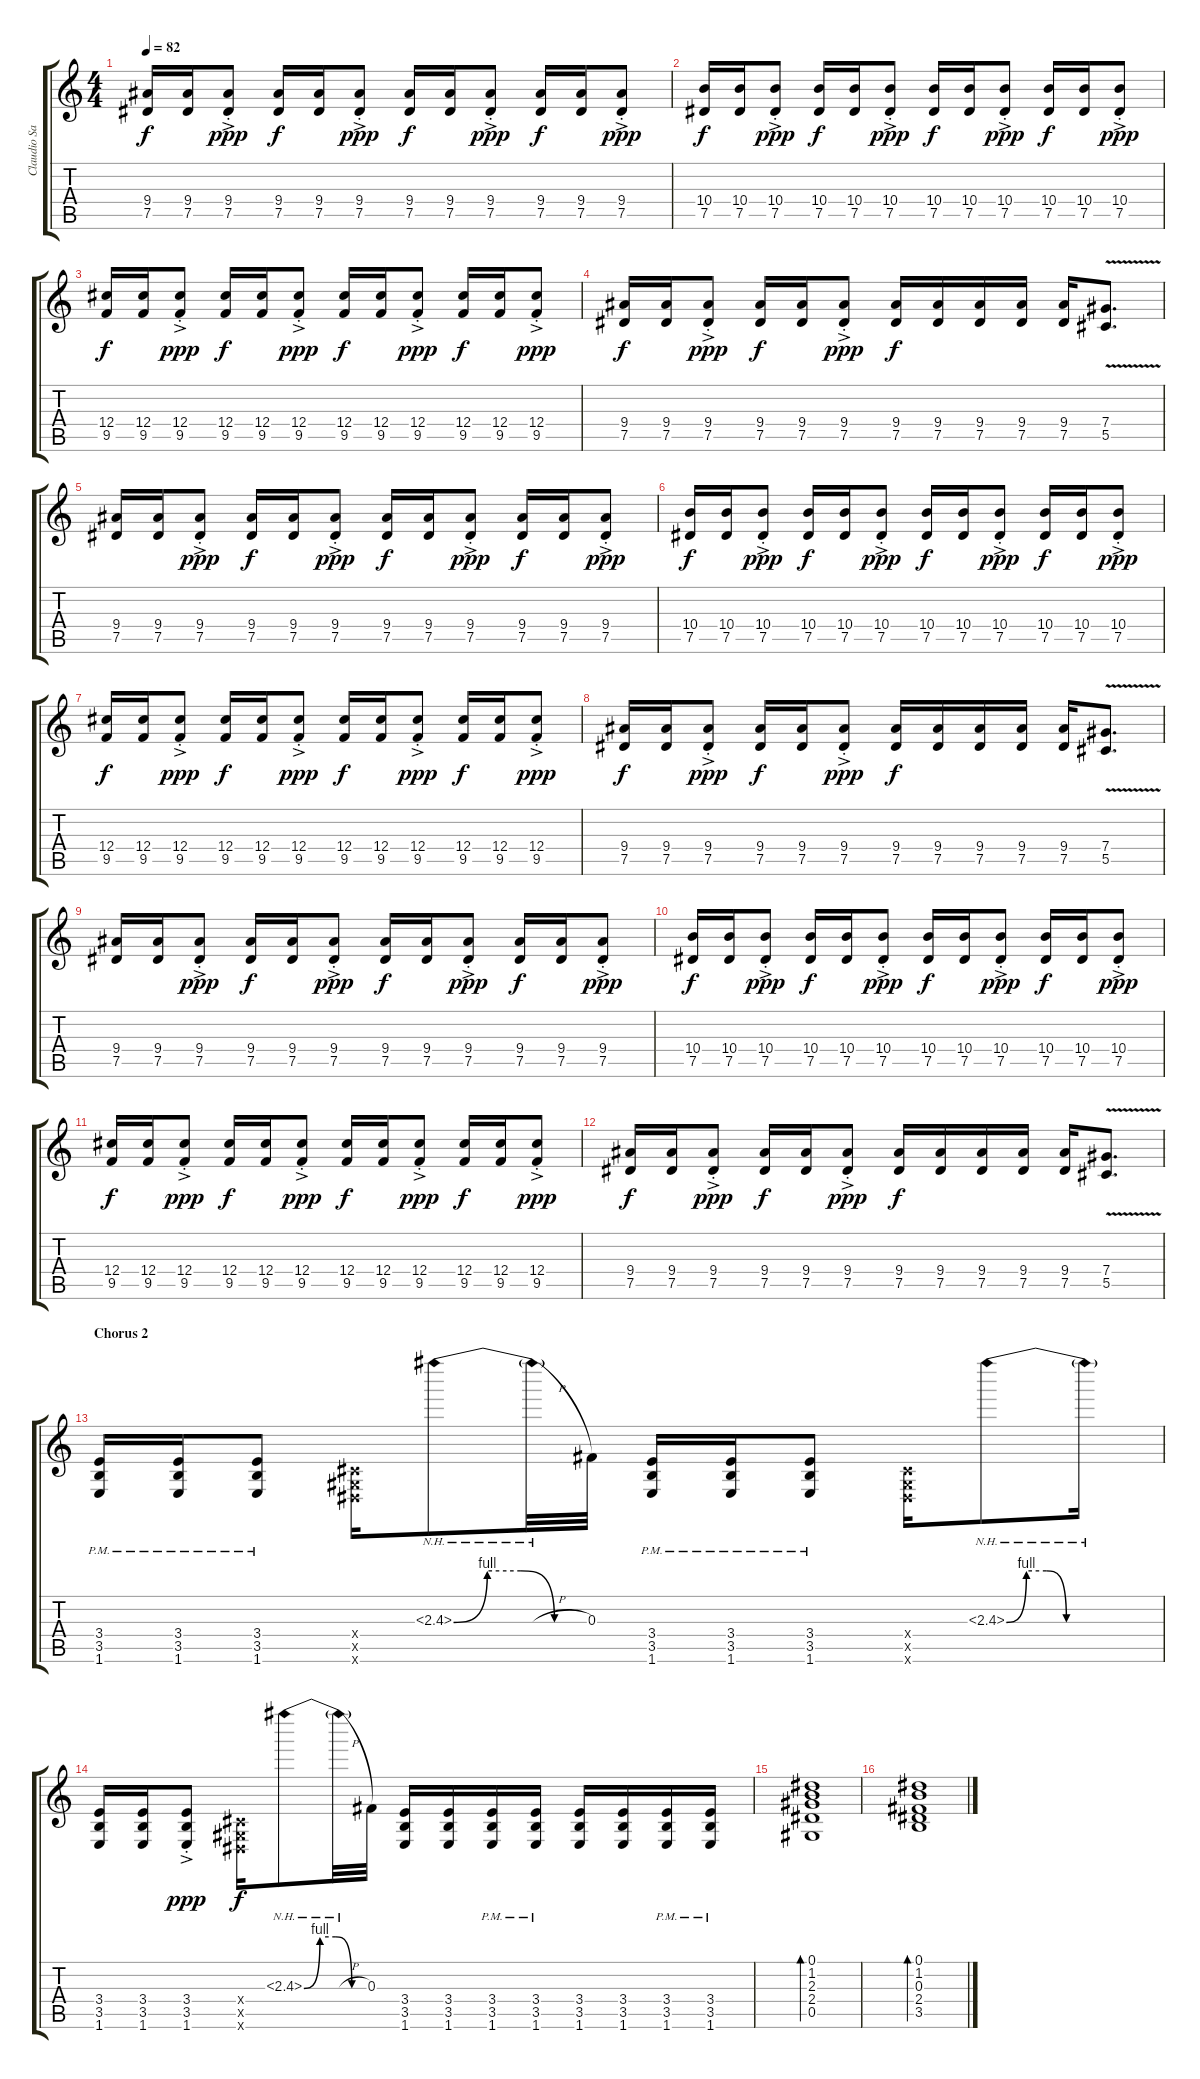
\track ("Claudio Sanchez (Rhythm)" "Claudio Sa") {instrument distortionguitar}
\staff {score tabs}
\tuning (Eb4 Bb3 Gb3 Db3 Ab2 Eb2) {hide}
\ts (4 4)
\tempo 82
\clef g2
\ks c
(9.4 7.5).16{dy f} (9.4 7.5).16 (9.4{ac st} 7.5{ac st}).8{dy ppp} (9.4 7.5).16{dy f} (9.4 7.5).16 (9.4{ac st} 7.5{ac st}).8{dy ppp} (9.4 7.5).16{dy f} (9.4 7.5).16 (9.4{ac st} 7.5{ac st}).8{dy ppp} (9.4 7.5).16{dy f} (9.4 7.5).16 (9.4{ac st} 7.5{ac st}).8{dy ppp} |
(10.4 7.5).16{dy f} (10.4 7.5).16 (10.4{ac st} 7.5{ac st}).8{dy ppp} (10.4 7.5).16{dy f} (10.4 7.5).16 (10.4{ac st} 7.5{ac st}).8{dy ppp} (10.4 7.5).16{dy f} (10.4 7.5).16 (10.4{ac st} 7.5{ac st}).8{dy ppp} (10.4 7.5).16{dy f} (10.4 7.5).16 (10.4{ac st} 7.5{ac st}).8{dy ppp} |
(12.4 9.5).16{dy f} (12.4 9.5).16 (12.4{ac st} 9.5{ac st}).8{dy ppp} (12.4 9.5).16{dy f} (12.4 9.5).16 (12.4{ac st} 9.5{ac st}).8{dy ppp} (12.4 9.5).16{dy f} (12.4 9.5).16 (12.4{ac st} 9.5{ac st}).8{dy ppp} (12.4 9.5).16{dy f} (12.4 9.5).16 (12.4{ac st} 9.5{ac st}).8{dy ppp} |
(9.4 7.5).16{dy f} (9.4 7.5).16 (9.4{ac st} 7.5{ac st}).8{dy ppp} (9.4 7.5).16{dy f} (9.4 7.5).16 (9.4{ac st} 7.5{ac st}).8{dy ppp} (9.4 7.5).16{dy f} (9.4 7.5).16 (9.4 7.5).16 (9.4 7.5).16 (9.4 7.5).16 (7.4{v} 5.5{v}).8{d} |
(9.4 7.5).16 (9.4 7.5).16 (9.4{ac st} 7.5{ac st}).8{dy ppp} (9.4 7.5).16{dy f} (9.4 7.5).16 (9.4{ac st} 7.5{ac st}).8{dy ppp} (9.4 7.5).16{dy f} (9.4 7.5).16 (9.4{ac st} 7.5{ac st}).8{dy ppp} (9.4 7.5).16{dy f} (9.4 7.5).16 (9.4{ac st} 7.5{ac st}).8{dy ppp} |
(10.4 7.5).16{dy f} (10.4 7.5).16 (10.4{ac st} 7.5{ac st}).8{dy ppp} (10.4 7.5).16{dy f} (10.4 7.5).16 (10.4{ac st} 7.5{ac st}).8{dy ppp} (10.4 7.5).16{dy f} (10.4 7.5).16 (10.4{ac st} 7.5{ac st}).8{dy ppp} (10.4 7.5).16{dy f} (10.4 7.5).16 (10.4{ac st} 7.5{ac st}).8{dy ppp} |
(12.4 9.5).16{dy f} (12.4 9.5).16 (12.4{ac st} 9.5{ac st}).8{dy ppp} (12.4 9.5).16{dy f} (12.4 9.5).16 (12.4{ac st} 9.5{ac st}).8{dy ppp} (12.4 9.5).16{dy f} (12.4 9.5).16 (12.4{ac st} 9.5{ac st}).8{dy ppp} (12.4 9.5).16{dy f} (12.4 9.5).16 (12.4{ac st} 9.5{ac st}).8{dy ppp} |
(9.4 7.5).16{dy f} (9.4 7.5).16 (9.4{ac st} 7.5{ac st}).8{dy ppp} (9.4 7.5).16{dy f} (9.4 7.5).16 (9.4{ac st} 7.5{ac st}).8{dy ppp} (9.4 7.5).16{dy f} (9.4 7.5).16 (9.4 7.5).16 (9.4 7.5).16 (9.4 7.5).16 (7.4{v} 5.5{v}).8{d} |
(9.4 7.5).16 (9.4 7.5).16 (9.4{ac st} 7.5{ac st}).8{dy ppp} (9.4 7.5).16{dy f} (9.4 7.5).16 (9.4{ac st} 7.5{ac st}).8{dy ppp} (9.4 7.5).16{dy f} (9.4 7.5).16 (9.4{ac st} 7.5{ac st}).8{dy ppp} (9.4 7.5).16{dy f} (9.4 7.5).16 (9.4{ac st} 7.5{ac st}).8{dy ppp} |
(10.4 7.5).16{dy f} (10.4 7.5).16 (10.4{ac st} 7.5{ac st}).8{dy ppp} (10.4 7.5).16{dy f} (10.4 7.5).16 (10.4{ac st} 7.5{ac st}).8{dy ppp} (10.4 7.5).16{dy f} (10.4 7.5).16 (10.4{ac st} 7.5{ac st}).8{dy ppp} (10.4 7.5).16{dy f} (10.4 7.5).16 (10.4{ac st} 7.5{ac st}).8{dy ppp} |
(12.4 9.5).16{dy f} (12.4 9.5).16 (12.4{ac st} 9.5{ac st}).8{dy ppp} (12.4 9.5).16{dy f} (12.4 9.5).16 (12.4{ac st} 9.5{ac st}).8{dy ppp} (12.4 9.5).16{dy f} (12.4 9.5).16 (12.4{ac st} 9.5{ac st}).8{dy ppp} (12.4 9.5).16{dy f} (12.4 9.5).16 (12.4{ac st} 9.5{ac st}).8{dy ppp} |
(9.4 7.5).16{dy f} (9.4 7.5).16 (9.4{ac st} 7.5{ac st}).8{dy ppp} (9.4 7.5).16{dy f} (9.4 7.5).16 (9.4{ac st} 7.5{ac st}).8{dy ppp} (9.4 7.5).16{dy f} (9.4 7.5).16 (9.4 7.5).16 (9.4 7.5).16 (9.4 7.5).16 (7.4{v} 5.5{v}).8{d} |
\section ("" "Chorus 2")
(3.4{pm} 3.5{pm} 1.6{pm}).16 (3.4{pm} 3.5{pm} 1.6{pm}).16 (3.4{pm} 3.5{pm} 1.6{pm}).8 (0.4{x} 0.5{x} 0.6{x}).16 2.3{be (custom 0 0 15 4 30 4 45 0 60 0) nh}.8 2.3{nh h t}.32 0.3.32 (3.4{pm} 3.5{pm} 1.6{pm}).16 (3.4{pm} 3.5{pm} 1.6{pm}).16 (3.4{pm} 3.5{pm} 1.6{pm}).8 (0.4{x} 0.5{x} 0.6{x}).16 2.3{be (custom 0 0 15 4 30 4 45 0 60 0) nh}.8 2.3{be (hold 0 0 60 0) nh t}.16 |
(3.4 3.5 1.6).16 (3.4 3.5 1.6).16 (3.4{ac st} 3.5{ac st} 1.6{ac st}).8{dy ppp} (0.4{x} 0.5{x} 0.6{x}).16{dy f} 2.3{be (custom 0 0 15 4 30 4 45 0 60 0) nh}.8 2.3{nh h t}.32 0.3.32 (3.4 3.5 1.6).16 (3.4 3.5 1.6).16 (3.4{pm} 3.5{pm} 1.6{pm}).16 (3.4{pm} 3.5{pm} 1.6{pm}).16 (3.4 3.5 1.6).16 (3.4 3.5 1.6).16 (3.4{pm} 3.5{pm} 1.6{pm}).16 (3.4{pm} 3.5{pm} 1.6{pm}).16 |
(0.1 1.2 2.3 2.4 0.5).1{bd 120} |
(0.1 1.2 0.3 2.4 3.5).1{bd 120}
